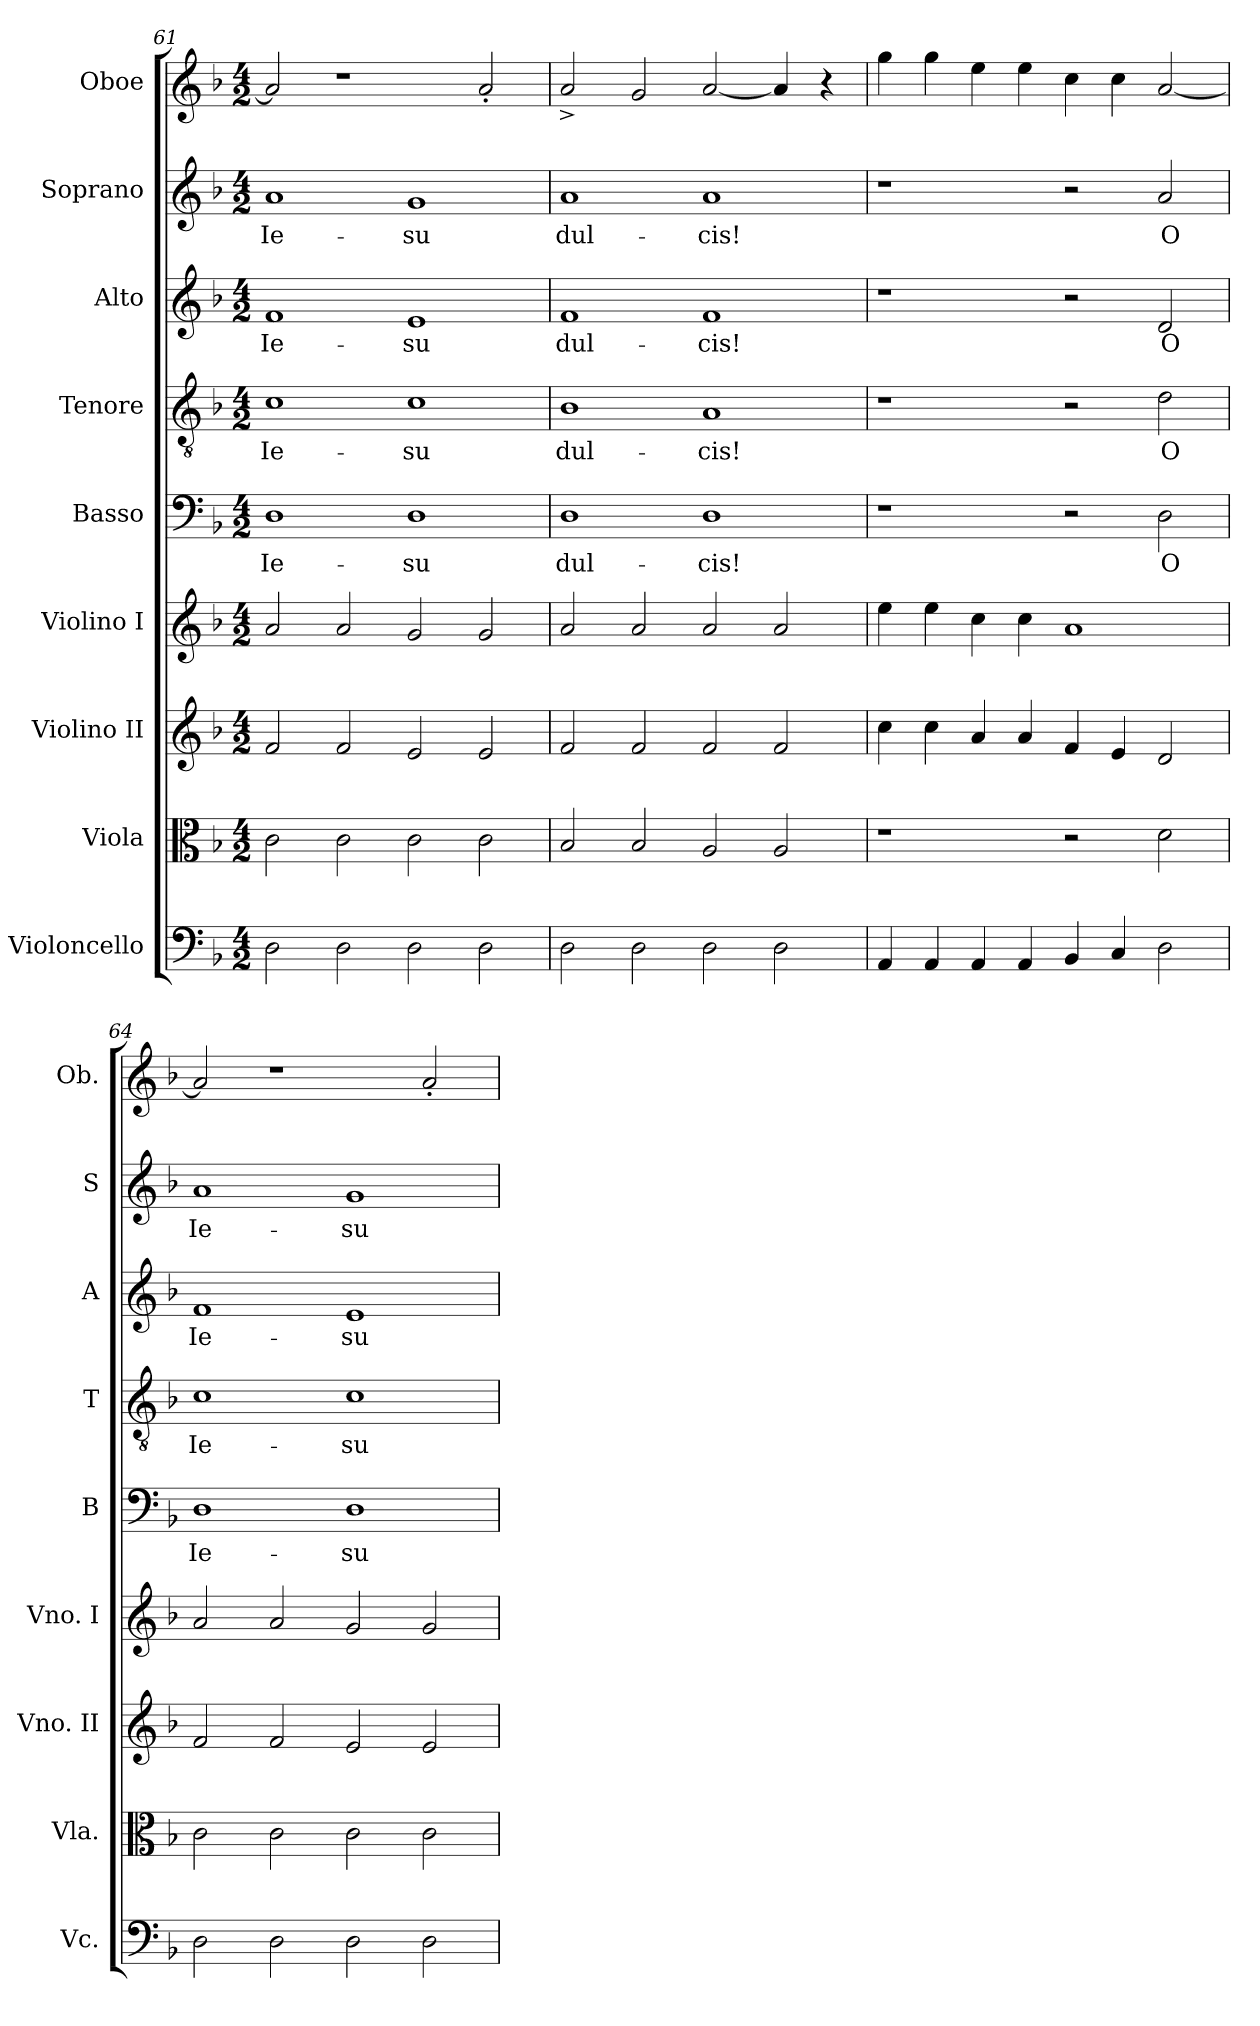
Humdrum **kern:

**kern	**kern	**kern	**kern	**kern	**text	**kern	**text	**kern	**text	**kern	**text	**kern
*part9	*part8	*part7	*part6	*part5	*part5	*part4	*part4	*part3	*part3	*part2	*part2	*part1
*staff9	*staff8	*staff7	*staff6	*staff5	*staff5	*staff4	*staff4	*staff3	*staff3	*staff2	*staff2	*staff1
*I"Violoncello	*I"Viola	*I"Violino II	*I"Violino I	*I"Basso	*	*I"Tenore	*	*I"Alto	*	*I"Soprano	*	*I"Oboe
*I'Vc.	*I'Vla.	*I'Vno. II	*I'Vno. I	*I'B	*	*I'T	*	*I'A	*	*I'S	*	*I'Ob.
!!LO:PB:g=z
*clefF4	*clefC3	*clefG2	*clefG2	*clefF4	*	*clefGv2	*	*clefG2	*	*clefG2	*	*clefG2
*k[b-]	*k[b-]	*k[b-]	*k[b-]	*k[b-]	*	*k[b-]	*	*k[b-]	*	*k[b-]	*	*k[b-]
*F:	*F:	*F:	*F:	*F:	*	*F:	*	*F:	*	*F:	*	*F:
*M4/2	*M4/2	*M4/2	*M4/2	*M4/2	*	*M4/2	*	*M4/2	*	*M4/2	*	*M4/2
=61	=61	=61	=61	=61	=61	=61	=61	=61	=61	=61	=61	=61
2D\	2c\	2f/	2a/	1D	Ie-	1c	Ie-	1f	Ie-	1a	Ie-	2a/]
2D\	2c\	2f/	2a/	.	.	.	.	.	.	.	.	1r
2D\	2c\	2e/	2g/	1D	-su	1c	-su	1e	-su	1g	-su	.
2D\	2c\	2e/	2g/	.	.	.	.	.	.	.	.	2a'</
=62	=62	=62	=62	=62	=62	=62	=62	=62	=62	=62	=62	=62
2D\	2B-/	2f/	2a/	1D	dul-	1B-	dul-	1f	dul-	1a	dul-	2a^</
2D\	2B-/	2f/	2a/	.	.	.	.	.	.	.	.	2g/
2D\	2A/	2f/	2a/	1D	-cis!	1A	-cis!	1f	-cis!	1a	-cis!	[2a/
2D\	2A/	2f/	2a/	.	.	.	.	.	.	.	.	4a/]
.	.	.	.	.	.	.	.	.	.	.	.	4r
=63	=63	=63	=63	=63	=63	=63	=63	=63	=63	=63	=63	=63
4AA/	1r	4cc\	4ee\	1r	.	1r	.	1r	.	1r	.	4gg\
4AA/	.	4cc\	4ee\	.	.	.	.	.	.	.	.	4gg\
4AA/	.	4a/	4cc\	.	.	.	.	.	.	.	.	4ee\
4AA/	.	4a/	4cc\	.	.	.	.	.	.	.	.	4ee\
4BB-/	2r	4f/	1a	2r	.	2r	.	2r	.	2r	.	4cc\
4C/	.	4e/	.	.	.	.	.	.	.	.	.	4cc\
2D\	2d\	2d/	.	2D\	O	2d\	O	2d/	O	2a/	O	[2a/
=64	=64	=64	=64	=64	=64	=64	=64	=64	=64	=64	=64	=64
2D\	2c\	2f/	2a/	1D	Ie-	1c	Ie-	1f	Ie-	1a	Ie-	2a/]
2D\	2c\	2f/	2a/	.	.	.	.	.	.	.	.	1r
2D\	2c\	2e/	2g/	1D	-su	1c	-su	1e	-su	1g	-su	.
2D\	2c\	2e/	2g/	.	.	.	.	.	.	.	.	2a'</
=	=	=	=	=	=	=	=	=	=	=	=	=
*-	*-	*-	*-	*-	*-	*-	*-	*-	*-	*-	*-	*-
